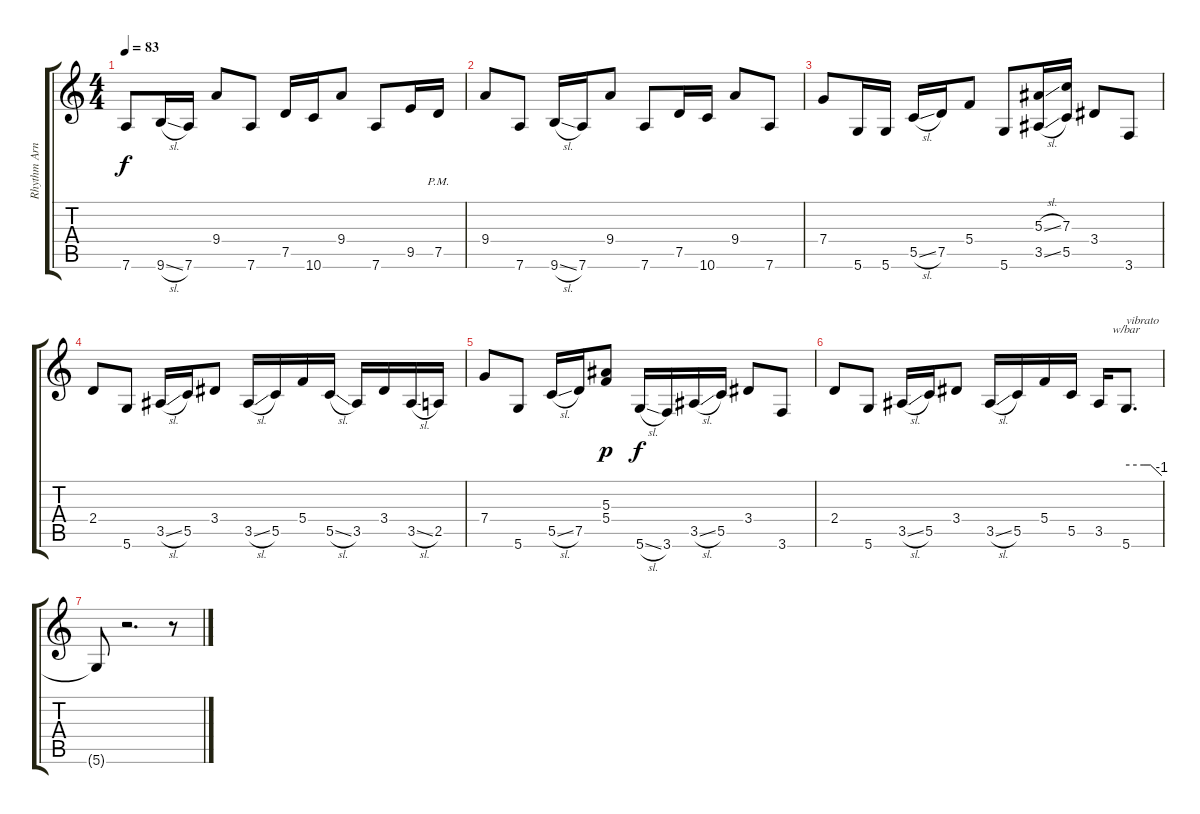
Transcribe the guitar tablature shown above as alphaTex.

\track ("Rhythm Arnaud Pontacq" "Rhythm Arn") {instrument distortionguitar}
\staff {score tabs}
\tuning (D4 A3 F3 C3 G2 D2) {hide}
\ts (4 4)
\tempo 83
\clef g2
\ks c
7.6.8{dy f} 9.6{sl}.16 7.6.16 9.4.8 7.6.8 7.5.16 10.6.16 9.4.8 7.6.8 9.5.16 7.5{pm}.16 |
9.4.8 7.6.8 9.6{sl}.16 7.6.16 9.4.8 7.6.8 7.5.16 10.6.16 9.4.8 7.6.8 |
7.4.8 5.6.16 5.6.16 5.5{sl}.16 7.5.16 5.4.8 5.6.8 (5.3{sl} 3.5{sl}).16 (7.3 5.5).16 3.4.8 3.6.8 |
2.4.8 5.6.8 3.5{sl}.16 5.5.16 3.4.8 3.5{sl}.16 5.5.16 5.4.16 5.5{sl}.16 3.5.16 3.4.16 3.5{sl}.16 2.5.16 |
7.4.8 5.6.8 5.5{sl}.16 7.5.16 (5.3 5.4).8{dy p} 5.6{sl}.16{dy f} 3.6.16 3.5{sl}.16 5.5.16 3.4.8 3.6.8 |
2.4.8 5.6.8 3.5{sl}.16 5.5.16 3.4.8 3.5{sl}.16 5.5.16 5.4.16 5.5.16 3.5.16 5.6.8{d tbe (custom default 0 0 30 0 41 0 60 -4) txt "vibrato"} |
5.6{t}.8 r.2{d} r.8
